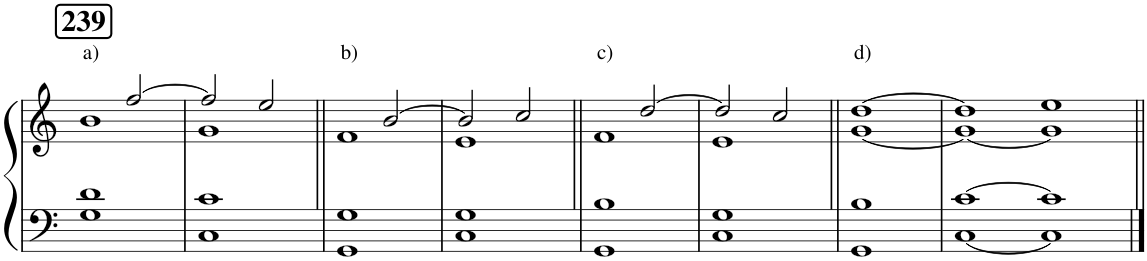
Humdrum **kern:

**kern	**kern
*part1	*part1
*staff2	*staff1
*I"Piano	*
*I'Pno.	*
*clefF4	*clefG2
*k[]	*k[]
*M2/2	*M2/2
!!LO:REH:place=s1:a:B:cj:fs=14:t=239
=1	=1
*^	*^
*	*^	*	*
!	!	!	!LO:TX:a:t=a)	!
1ryy	1d	1G	2ryy	1b
.	.	.	[2ff/	.
=2	=2	=2	=2	=2
1ryy	1c	1C	2ff/]	1g
.	.	.	2ee/	.
=3||	=3||	=3||	=3||	=3||
!	!	!	!LO:TX:a:t=b)	!
1ryy	1G	1GG	2ryy	1f
.	.	.	[2b/	.
=4	=4	=4	=4	=4
1ryy	1G	1C	2b/]	1e
.	.	.	2cc/	.
=5||	=5||	=5||	=5||	=5||
!	!	!	!LO:TX:a:t=c)	!
1ryy	1B	1GG	2ryy	1f
.	.	.	[2dd/	.
=6	=6	=6	=6	=6
1ryy	1G	1C	2dd/]	1e
.	.	.	2cc/	.
=7||	=7||	=7||	=7||	=7||
!	!	!	!LO:TX:a:t=d)	!
1ryy	1B	1GG	[1dd	[1g
=8	=8	=8	=8	=8
*M2/1	*	*	*M2/1	*
0ryy	[1c	[1C	1dd]	1g_
.	1c]	1C]	1ee	1g]
*v	*v	*v	*	*
*	*v	*v
=||	=||
*-	*-
